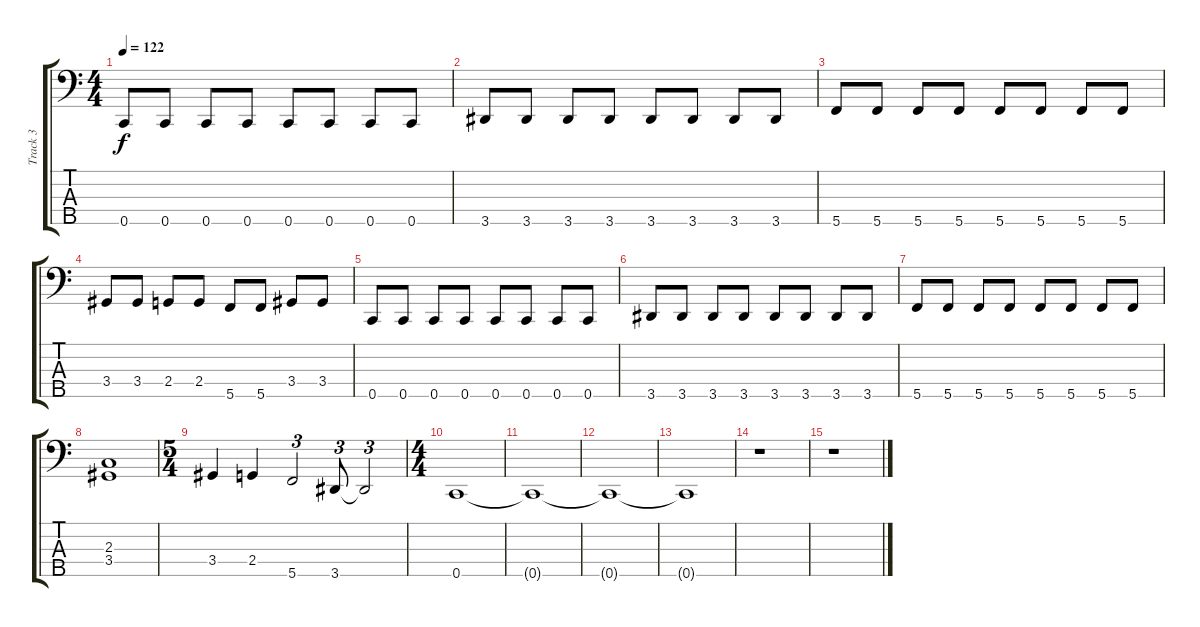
\track ("Track 3" "Track 3") {instrument electricbasspick}
\staff {score tabs}
\tuning (Ab2 Eb2 Bb1 F1 C1) {hide}
\ts (4 4)
\tempo 122
\clef f4
\ks c
0.5.8{dy f} 0.5.8 0.5.8 0.5.8 0.5.8 0.5.8 0.5.8 0.5.8 |
3.5.8 3.5.8 3.5.8 3.5.8 3.5.8 3.5.8 3.5.8 3.5.8 |
5.5.8 5.5.8 5.5.8 5.5.8 5.5.8 5.5.8 5.5.8 5.5.8 |
3.4.8 3.4.8 2.4.8 2.4.8 5.5.8 5.5.8 3.4.8 3.4.8 |
0.5.8 0.5.8 0.5.8 0.5.8 0.5.8 0.5.8 0.5.8 0.5.8 |
3.5.8 3.5.8 3.5.8 3.5.8 3.5.8 3.5.8 3.5.8 3.5.8 |
5.5.8 5.5.8 5.5.8 5.5.8 5.5.8 5.5.8 5.5.8 5.5.8 |
(2.3 3.4).1 |
\ts (5 4)
3.4.4 2.4.4 5.5.2{tu (3 2)} 3.5.8{tu (3 2)} 3.5{t}.2{tu (3 2)} |
\ts (4 4)
0.5.1 |
0.5{t}.1 |
0.5{t}.1 |
0.5{t}.1 |
r.1 |
r.1
